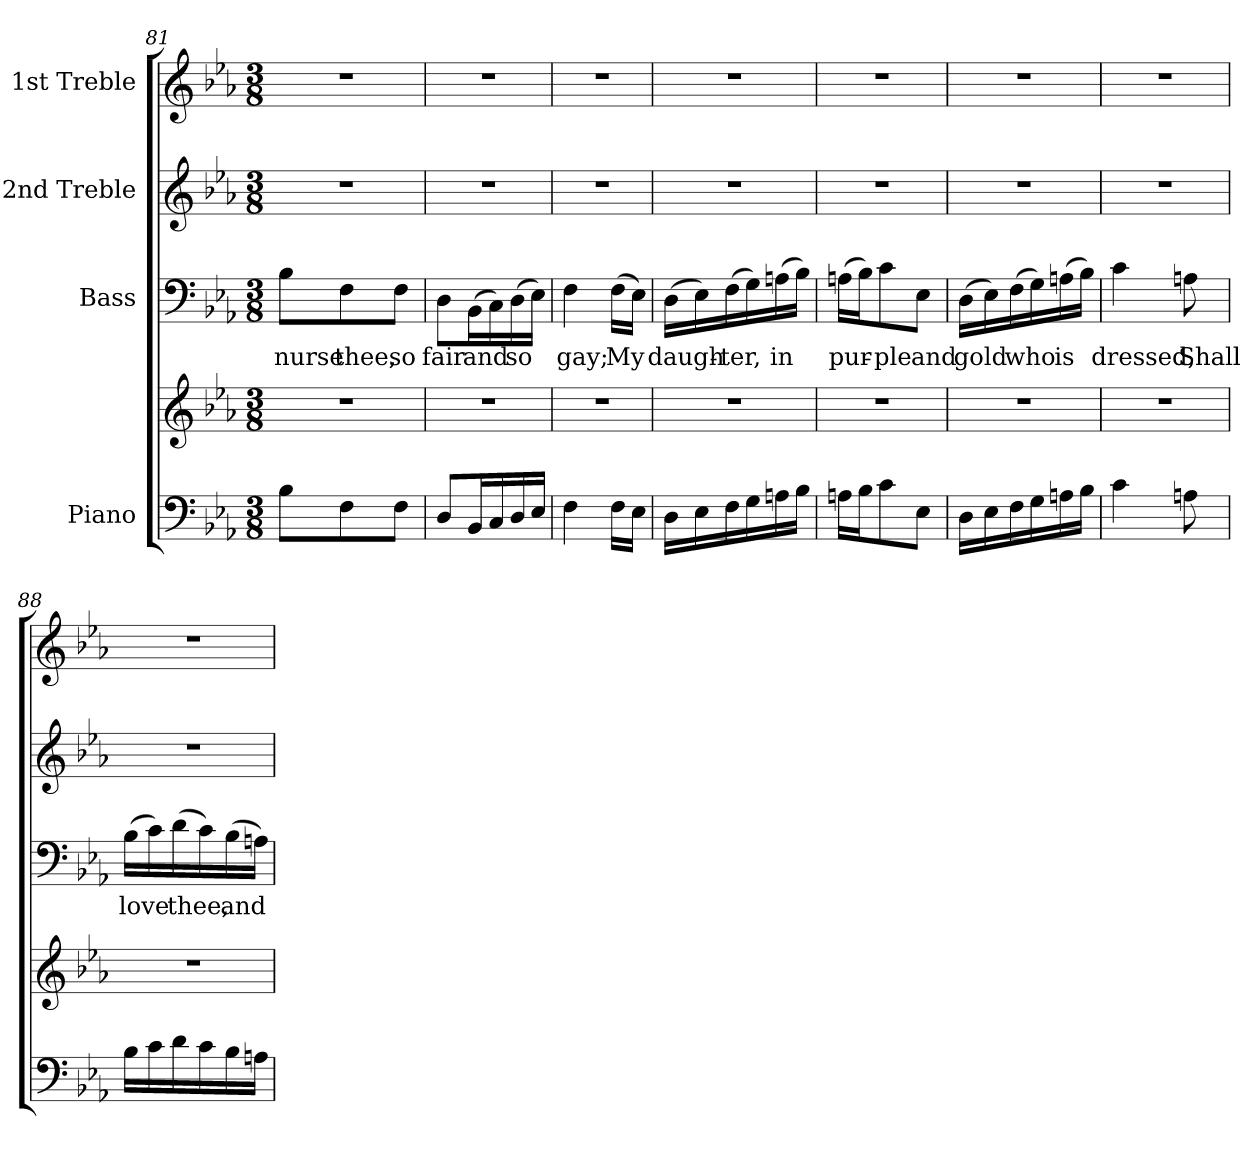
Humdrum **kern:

**kern	**kern	**kern	**text	**kern	**kern
*part4	*part4	*part3	*part3	*part2	*part1
*staff5	*staff4	*staff3	*staff3	*staff2	*staff1
*I"Piano	*	*I"Bass	*	*I"2nd Treble	*I"1st Treble
*clefF4	*clefG2	*clefF4	*	*clefG2	*clefG2
*k[b-e-a-]	*k[b-e-a-]	*k[b-e-a-]	*	*k[b-e-a-]	*k[b-e-a-]
*E-:	*E-:	*E-:	*	*E-:	*E-:
*M3/8	*M3/8	*M3/8	*	*M3/8	*M3/8
=81	=81	=81	=81	=81	=81
!	!LO:N:vis=1	!	!	!	!
!	!	!	!LO:LY:b:color=#000000	!LO:N:vis=1	!LO:N:vis=1
8B-i\L	4.r	8B-i\L	nurse	4.r	4.r
!	!	!	!LO:LY:b:color=#000000	!	!
8Fi\	.	8Fi\	thee,	.	.
!	!	!	!LO:LY:b:color=#000000	!	!
8Fi\J	.	8Fi\J	so	.	.
=82	=82	=82	=82	=82	=82
!	!LO:N:vis=1	!	!	!	!
!	!	!	!LO:LY:b:color=#000000	!LO:N:vis=1	!LO:N:vis=1
8Di/L	4.r	8Di\L	fair	4.r	4.r
!	!	!	!LO:LY:b:color=#000000	!	!
16BB-i/L	.	(16BB-i\L	and	.	.
16Ci/	.	16Ci\)	.	.	.
!	!	!	!LO:LY:b:color=#000000	!	!
16Di/	.	(16Di\	so	.	.
16E-i/JJ	.	16E-i\JJ)	.	.	.
=83	=83	=83	=83	=83	=83
!	!LO:N:vis=1	!	!	!	!
!	!	!	!LO:LY:b:color=#000000	!LO:N:vis=1	!LO:N:vis=1
4Fi\	4.r	4Fi\	gay;	4.r	4.r
!	!	!	!LO:LY:b:color=#000000	!	!
16Fi\LL	.	(16Fi\LL	My	.	.
16E-i\JJ	.	16E-i\JJ)	.	.	.
=84	=84	=84	=84	=84	=84
!	!LO:N:vis=1	!	!	!	!
!	!	!	!LO:LY:b:color=#000000	!LO:N:vis=1	!LO:N:vis=1
16Di\LL	4.r	(16Di\LL	daugh-	4.r	4.r
16E-i\	.	16E-i\)	.	.	.
!	!	!	!LO:LY:b:color=#000000	!	!
16Fi\	.	(16Fi\	-ter,	.	.
16Gi\	.	16Gi\)	.	.	.
!	!	!	!LO:LY:b:color=#000000	!	!
16Ani\	.	(16Ani\	in	.	.
16B-i\JJ	.	16B-i\JJ)	.	.	.
!!LO:PB:g=z
=85	=85	=85	=85	=85	=85
!	!LO:N:vis=1	!	!	!	!
!	!	!	!LO:LY:b:color=#000000	!LO:N:vis=1	!LO:N:vis=1
16Ani\LL	4.r	(16Ani\LL	pur-	4.r	4.r
16B-i\J	.	16B-i\J)	.	.	.
!	!	!	!LO:LY:b:color=#000000	!	!
8ci\	.	8ci\	-ple	.	.
!	!	!	!LO:LY:b:color=#000000	!	!
8E-i\J	.	8E-i\J	and	.	.
=86	=86	=86	=86	=86	=86
!	!LO:N:vis=1	!	!	!	!
!	!	!	!LO:LY:b:color=#000000	!LO:N:vis=1	!LO:N:vis=1
16Di\LL	4.r	(16Di\LL	gold	4.r	4.r
16E-i\	.	16E-i\)	.	.	.
!	!	!	!LO:LY:b:color=#000000	!	!
16Fi\	.	(16Fi\	who	.	.
16Gi\	.	16Gi\)	.	.	.
!	!	!	!LO:LY:b:color=#000000	!	!
16Ani\	.	(16Ani\	is	.	.
16B-i\JJ	.	16B-i\JJ)	.	.	.
=87	=87	=87	=87	=87	=87
!	!LO:N:vis=1	!	!	!	!
!	!	!	!LO:LY:b:color=#000000	!LO:N:vis=1	!LO:N:vis=1
4ci\	4.r	4ci\	dressed,	4.r	4.r
!	!	!	!LO:LY:b:color=#000000	!	!
8Ani\	.	8Ani\	Shall	.	.
=88	=88	=88	=88	=88	=88
!	!LO:N:vis=1	!	!	!	!
!	!	!	!LO:LY:b:color=#000000	!LO:N:vis=1	!LO:N:vis=1
16B-i\LL	4.r	(16B-i\LL	love	4.r	4.r
16ci\	.	16ci\)	.	.	.
!	!	!	!LO:LY:b:color=#000000	!	!
16di\	.	(16di\	thee,	.	.
16ci\	.	16ci\)	.	.	.
!	!	!	!LO:LY:b:color=#000000	!	!
16B-i\	.	(16B-i\	and	.	.
16Ani\JJ	.	16Ani\JJ)	.	.	.
=	=	=	=	=	=
*-	*-	*-	*-	*-	*-
